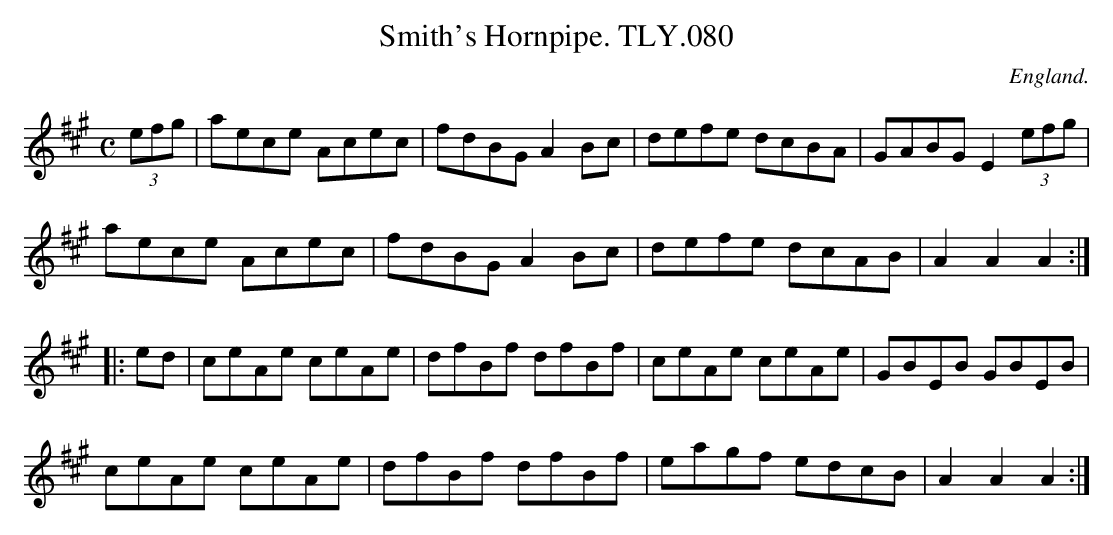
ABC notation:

X:1
T:Smith's Hornpipe. TLY.080
M:C
L:1/8
O:England.
K:A
(3efg| aece Acec| fdBG A2 Bc| defe dcBA| GABG E2 (3efg|!
 aece Acec| fdBGA2 Bc| defe dcAB| A2A2A2:|!
|:ed| ceAe ceAe| dfBf dfBf | ceAe ceAe| GBEB GBEB|!
 ceAe ceAe| dfBf dfBf| eagf edcB| A2A2A2:|]
